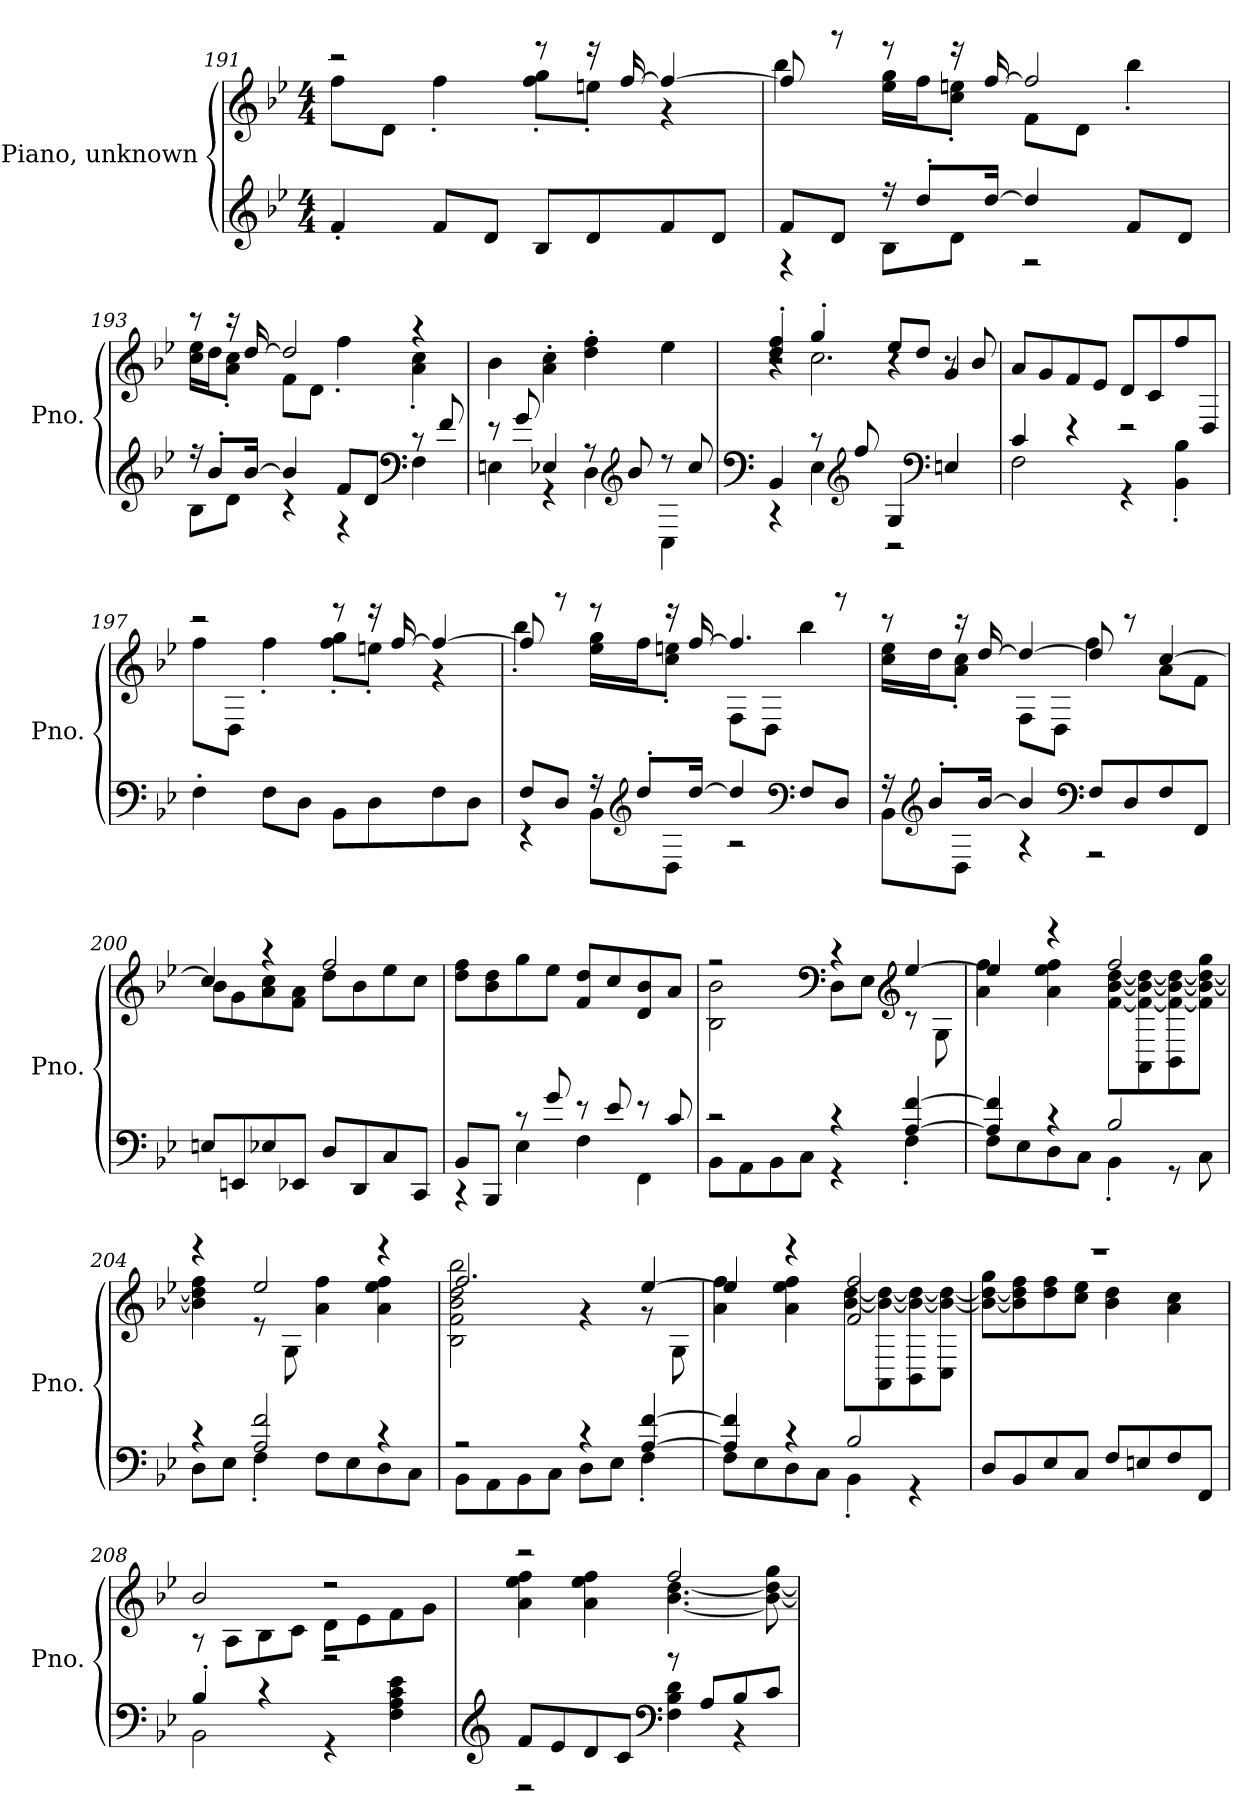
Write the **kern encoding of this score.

**kern	**kern
*part1	*part1
*staff2	*staff1
*I"Piano, unknown	*
*I'Pno.	*
*clefG2	*clefG2
*k[b-e-]	*k[b-e-]
*M4/4	*M4/4
=191	=191
*	*^
4f'/	2r	8ff\L
.	.	8d\J
8f/L	.	4ff'\
8d/J	.	.
8B-/L	8r	8ff\' 8gg\'L
8d/	16r	8een'\J
.	[16ff/	.
8f/	4ff/_	4r
8d/J	.	.
!!LO:LB:g=z	!!
=192	=192	=192
*^	*	*
8f/L	4r	8ff/]	4bb-\
8d/J	.	8r	.
16r	8B-\L	8r	16ee-\ 16gg\LL
8dd'/L	.	.	16ff\J
.	8d\J	16r	8cc\' 8een\'J
[16dd/Jk	.	[16ff/	.
4dd/]	2r	2ff/]	8f\L
.	.	.	8d\J
8f/L	.	.	4bb-'\
8d/J	.	.	.
=193	=193	=193	=193
16r	8B-\L	8r	16cc\ 16ee-\LL
8b-'/L	.	.	16dd\J
.	8d\J	16r	8a\' 8cc\'J
[16b-/Jk	.	[16dd/	.
4b-/]	4r	2dd/]	8f\L
.	.	.	8d\J
8f/L	4r	.	4ff'\
8d/J	.	.	.
*clefF4	*	*	*
8r	4F\	4r	4a\' 4cc\'
8f/	.	.	.
*	*	*v	*v
=194	=194	=194
8r	4En\	4b-\
8g/	.	.
4E-X/	4r	4a\' 4cc\'
8r	4D\	4dd\' 4ff\'
*clefG2	*	*
8b-/	.	.
8r	4C\	4ee-\
8cc/	.	.
!!LO:PB:g=z
=195	=195	=195
*clefF4	*	*
*	*	*^
*	*	*	*^
4BB-/	4r	4dd/' 4ff/'	4r	2r
8r	4E-\	4gg'/	2.cc\	.
*clefG2	*	*	*	*
8ff/	.	.	.	.
4G/	2r	8ee-/L	.	4r
.	.	8dd/J	.	.
*clefF4	*	*	*	*
4En/	.	8r	.	4g/
.	.	8b-/	.	.
*	*	*v	*v	*v
=196	=196	=196
4c/	2F\	8a/L
.	.	8g/
4r	.	8f/
.	.	8e-/J
2r	4r	8d/L
.	.	8c/
.	4BB-\' 4B-\'	8ff/
.	.	8D/J
*v	*v	*
=197	=197
*	*^
4F'\	2r	8ff\L
.	.	8D\J
8F\L	.	4ff'\
8D\J	.	.
8BB-\L	8r	8ff\' 8gg\'L
8D\	16r	8een'\J
.	[16ff/	.
8F\	4ff/_	4r
8D\J	.	.
!!LO:LB:g=z	!!
=198	=198	=198
*^	*	*
8F/L	4r	8ff/]	4bb-'\
8D/J	.	8r	.
16r	8BB-\L	8r	16ee-\ 16gg\LL
*clefG2	*	*	*
8dd'/L	.	.	16ff\J
.	8D\J	16r	8cc\' 8een\'J
[16dd/Jk	.	[16ff/	.
4dd/]	2r	4.ff/]	8F\L
.	.	.	8D\J
*clefF4	*	*	*
8F/L	.	.	4bb-\
8D/J	.	8r	.
=199	=199	=199	=199
16r	8BB-\L	8r	16cc\ 16ee-\LL
*clefG2	*	*	*
8b-'/L	.	.	16dd\J
.	8D\J	16r	8a\' 8cc\'J
[16b-/Jk	.	[16dd/	.
4b-/]	4r	4dd/_	8F\L
.	.	.	8D\J
*clefF4	*	*	*
8F/L	2r	8dd/]	4ff\
8D/	.	8r	.
8F/	.	[4cc/	8a\L
8FF/J	.	.	8f\J
*v	*v	*	*
=200	=200	=200
8En/L	4cc/]	8b-\L
8EEn/	.	8g\
8E-X/	4r	8a\ 8cc\
8EE-X/J	.	8f\ 8a\J
8D/L	2ff/	8dd\L
8DD/	.	8b-\
8C/	.	8ee-\
8CC/J	.	8cc\J
*	*v	*v
!!LO:LB:g=z
=201	=201
*^	*
8BB-/L	4r	8dd\ 8ff\L
8BBB-/J	.	8b-\ 8dd\
8r	4E-\	8gg\
8g/	.	8ee-\J
8r	4F\	8f/ 8dd/L
8e-/	.	8cc/
8r	4FF\	8d/ 8b-/
8c/	.	8a/J
=202	=202	=202
*	*	*^
2r	8BB-\L	2r	2B-\ 2b-\
.	8AA\	.	.
.	8BB-\	.	.
.	8C\J	.	.
*	*	*clefF4	*
4r	4r	4r	8D\L
.	.	.	8E-\J
*	*	*clefG2	*
[4A/ [4f/	4F'\	[4ee-/	8r
.	.	.	8G\
=203	=203	=203	=203
4A/] 4f/]	8F\L	4ee-/]	4a\ 4ff\
.	8E-\	.	.
4r	8D\	4r	4a\ 4ee-\ 4ff\
.	8C\J	.	.
2B-/	4BB-'\	2ff/	[8f\ [8b-\ [8dd\L
.	.	.	8AA\ 8f\_ 8b-\_ 8dd\_
.	8r	.	8BB-\ 8f\_ 8b-\_ 8dd\_
.	8C\	.	8f\] 8b-\_ 8dd\_ 8gg\J
=204	=204	=204	=204
4r	8D\L	4r	4b-\] 4dd\] 4ff\
.	8E-\J	.	.
2A/ 2f/	4F'\	2ee-/	8r
.	.	.	8G\
.	8F\L	.	4a\ 4ff\
.	8E-\	.	.
4r	8D\	4r	4a\ 4ee-\ 4ff\
.	8C\J	.	.
!!LO:LB:g=z	!!
=205	=205	=205	=205
2r	8BB-\L	2.ff/	2B-\ 2f\ 2b-\ 2dd\ 2bb-\
.	8AA\	.	.
.	8BB-\	.	.
.	8C\J	.	.
4r	8D\L	.	4r
.	8E-\J	.	.
[4A/ [4f/	4F'\	[4ee-/	8r
.	.	.	8G\
=206	=206	=206	=206
4A/] 4f/]	8F\L	4ee-/]	4a\ 4ff\
.	8E-\	.	.
4r	8D\	4r	4a\ 4ee-\ 4ff\
.	8C\J	.	.
2B-/	4BB-'\	2f/ 2ff/	[8b-\ [8dd\L
.	.	.	8AA\ 8b-\_ 8dd\_
.	4r	.	8BB-\ 8b-\_ 8dd\_
.	.	.	8C\ 8b-\_ 8dd\_J
*v	*v	*	*
=207	=207	=207
8D/L	1r	8b-\_ 8dd\_ 8gg\L
8BB-/	.	8b-\] 8dd\] 8ff\
8E-/	.	8dd\ 8ff\
8C/J	.	8cc\ 8ee-\J
8F/L	.	4b-\ 4dd\
8En/	.	.
8F/	.	4a\ 4cc\
8FF/J	.	.
=208	=208	=208
*^	*	*
4B-'/	2BB-\	2b-/	8r
.	.	.	8A\L
4r	.	.	8B-\
.	.	.	8c\J
2r	4r	2r	8d\L
.	.	.	8e-\
.	4F\ 4A\ 4c\ 4e-\	.	8f\
.	.	.	8g\J
!!LO:LB:g=z	!!
=209	=209	=209	=209
*clefG2	*	*	*
8f/L	2r	2r	4a\ 4ee-\ 4ff\
8e-/	.	.	.
8d/	.	.	4a\ 4ee-\ 4ff\
8c/J	.	.	.
*clefF4	*	*	*
8r	4F\ 4B-\ 4d\	2ff/	[4.b-\ [4.dd\
8A/L	.	.	.
8B-/	4r	.	.
8c/J	.	.	8b-\_ 8dd\_ 8gg\
*v	*v	*	*
*	*v	*v
=	=
*-	*-
